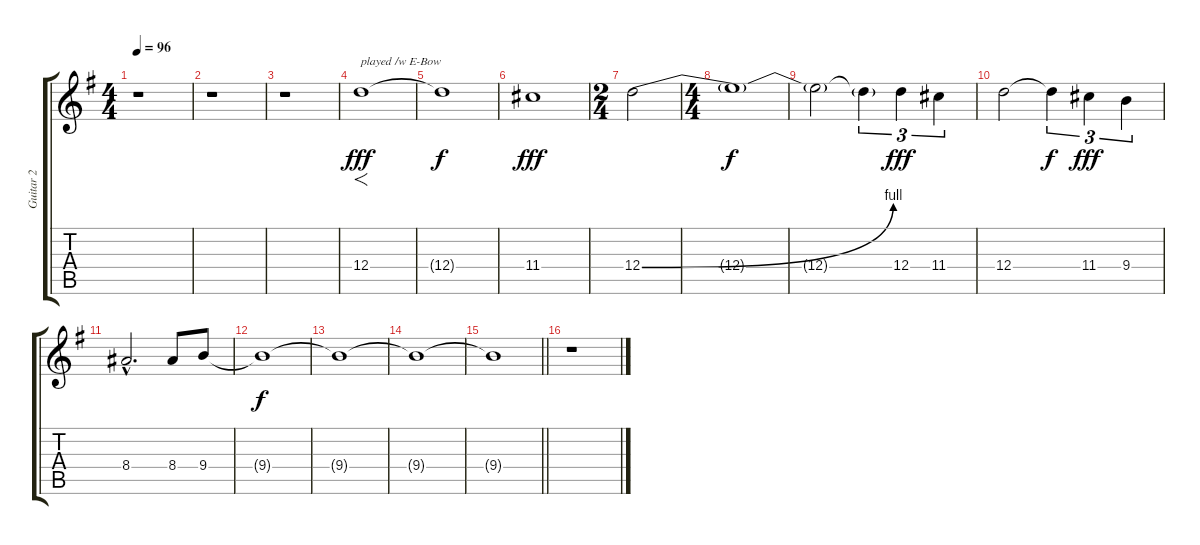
\track ("Guitar 2" "Guitar 2") {instrument distortionguitar}
\staff {score tabs}
\tuning (E4 B3 G3 D3 A2 E2) {hide}
\ts (4 4)
\tempo 96
\clef g2
\ks g
r.1{dy fff instrument distortionguitar} |
r.1 |
r.1 |
12.4.1{f txt "played /w E-Bow"} |
12.4{t}.1{dy f} |
11.4.1{dy fff} |
\ts (2 4)
12.4{be (bend 0 0 60 4)}.2 |
\ts (4 4)
12.4{t}.1{dy f} |
12.4{t}.2 12.4{t}.4{tu (3 2)} 12.4.4{tu (3 2) dy fff} 11.4.4{tu (3 2)} |
12.4.2 12.4{t}.4{tu (3 2) dy f} 11.4.4{tu (3 2) dy fff} 9.4.4{tu (3 2)} |
8.4{hac}.2{d} 8.4.8 9.4.8 |
9.4{t}.1{dy f} |
9.4{t}.1 |
9.4{t}.1 |
\barLineRight lightlight
9.4{t}.1 |
r.1
